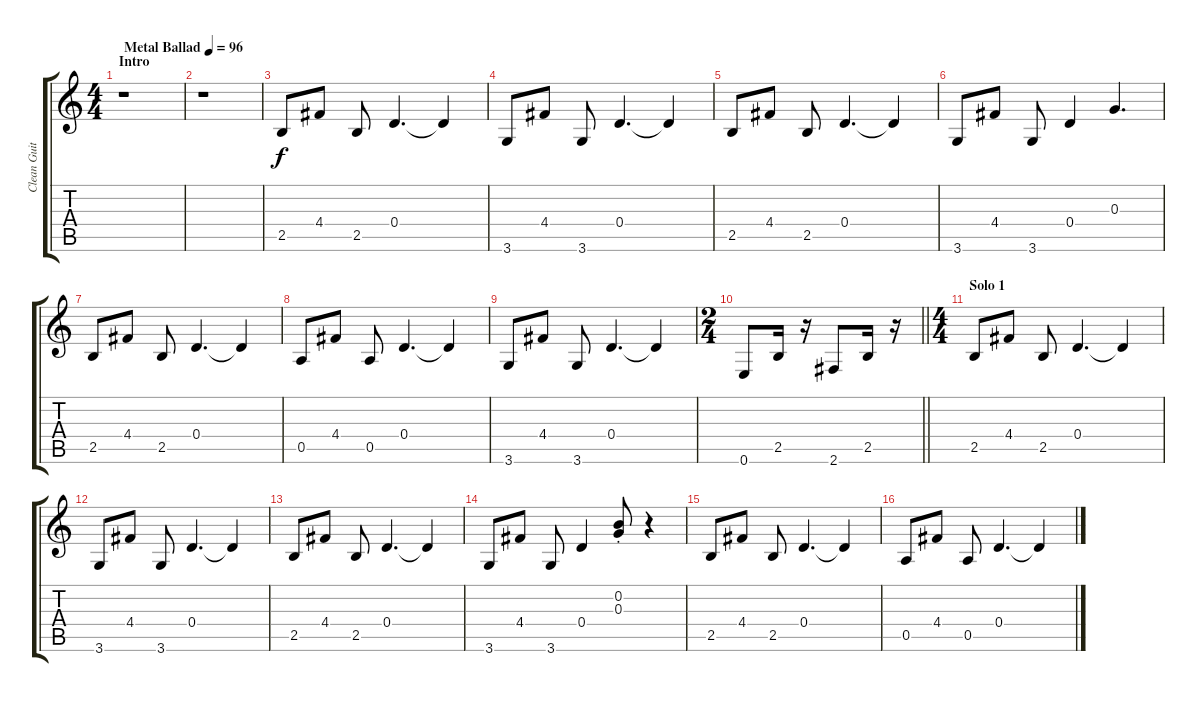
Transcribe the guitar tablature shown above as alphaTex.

\track ("Clean Guitar \"James Hetfield\"" "Clean Guit") {instrument electricguitarclean}
\staff {score tabs}
\tuning (E4 B3 G3 D3 A2 E2) {hide}
\ts (4 4)
\section ("" "Intro")
\tempo (96 "Metal Ballad")
\clef g2
\ks c
r.1{dy f instrument electricguitarclean} |
r.1 |
2.5.8 4.4.8 2.5.8 0.4.4{d} 0.4{t}.4 |
3.6.8 4.4.8 3.6.8 0.4.4{d} 0.4{t}.4 |
2.5.8 4.4.8 2.5.8 0.4.4{d} 0.4{t}.4 |
3.6.8 4.4.8 3.6.8 0.4.4 0.3.4{d} |
2.5.8 4.4.8 2.5.8 0.4.4{d} 0.4{t}.4 |
0.5.8 4.4.8 0.5.8 0.4.4{d} 0.4{t}.4 |
3.6.8 4.4.8 3.6.8 0.4.4{d} 0.4{t}.4 |
\ts (2 4)
\barLineRight lightlight
0.6.8 2.5.16 r.16 2.6.8 2.5.16 r.16 |
\ts (4 4)
\section ("" "Solo 1")
2.5.8 4.4.8 2.5.8 0.4.4{d} 0.4{t}.4 |
3.6.8 4.4.8 3.6.8 0.4.4{d} 0.4{t}.4 |
2.5.8 4.4.8 2.5.8 0.4.4{d} 0.4{t}.4 |
3.6.8 4.4.8 3.6.8 0.4.4 (0.2{st} 0.3{st}).8 r.4 |
2.5.8 4.4.8 2.5.8 0.4.4{d} 0.4{t}.4 |
0.5.8 4.4.8 0.5.8 0.4.4{d} 0.4{t}.4
